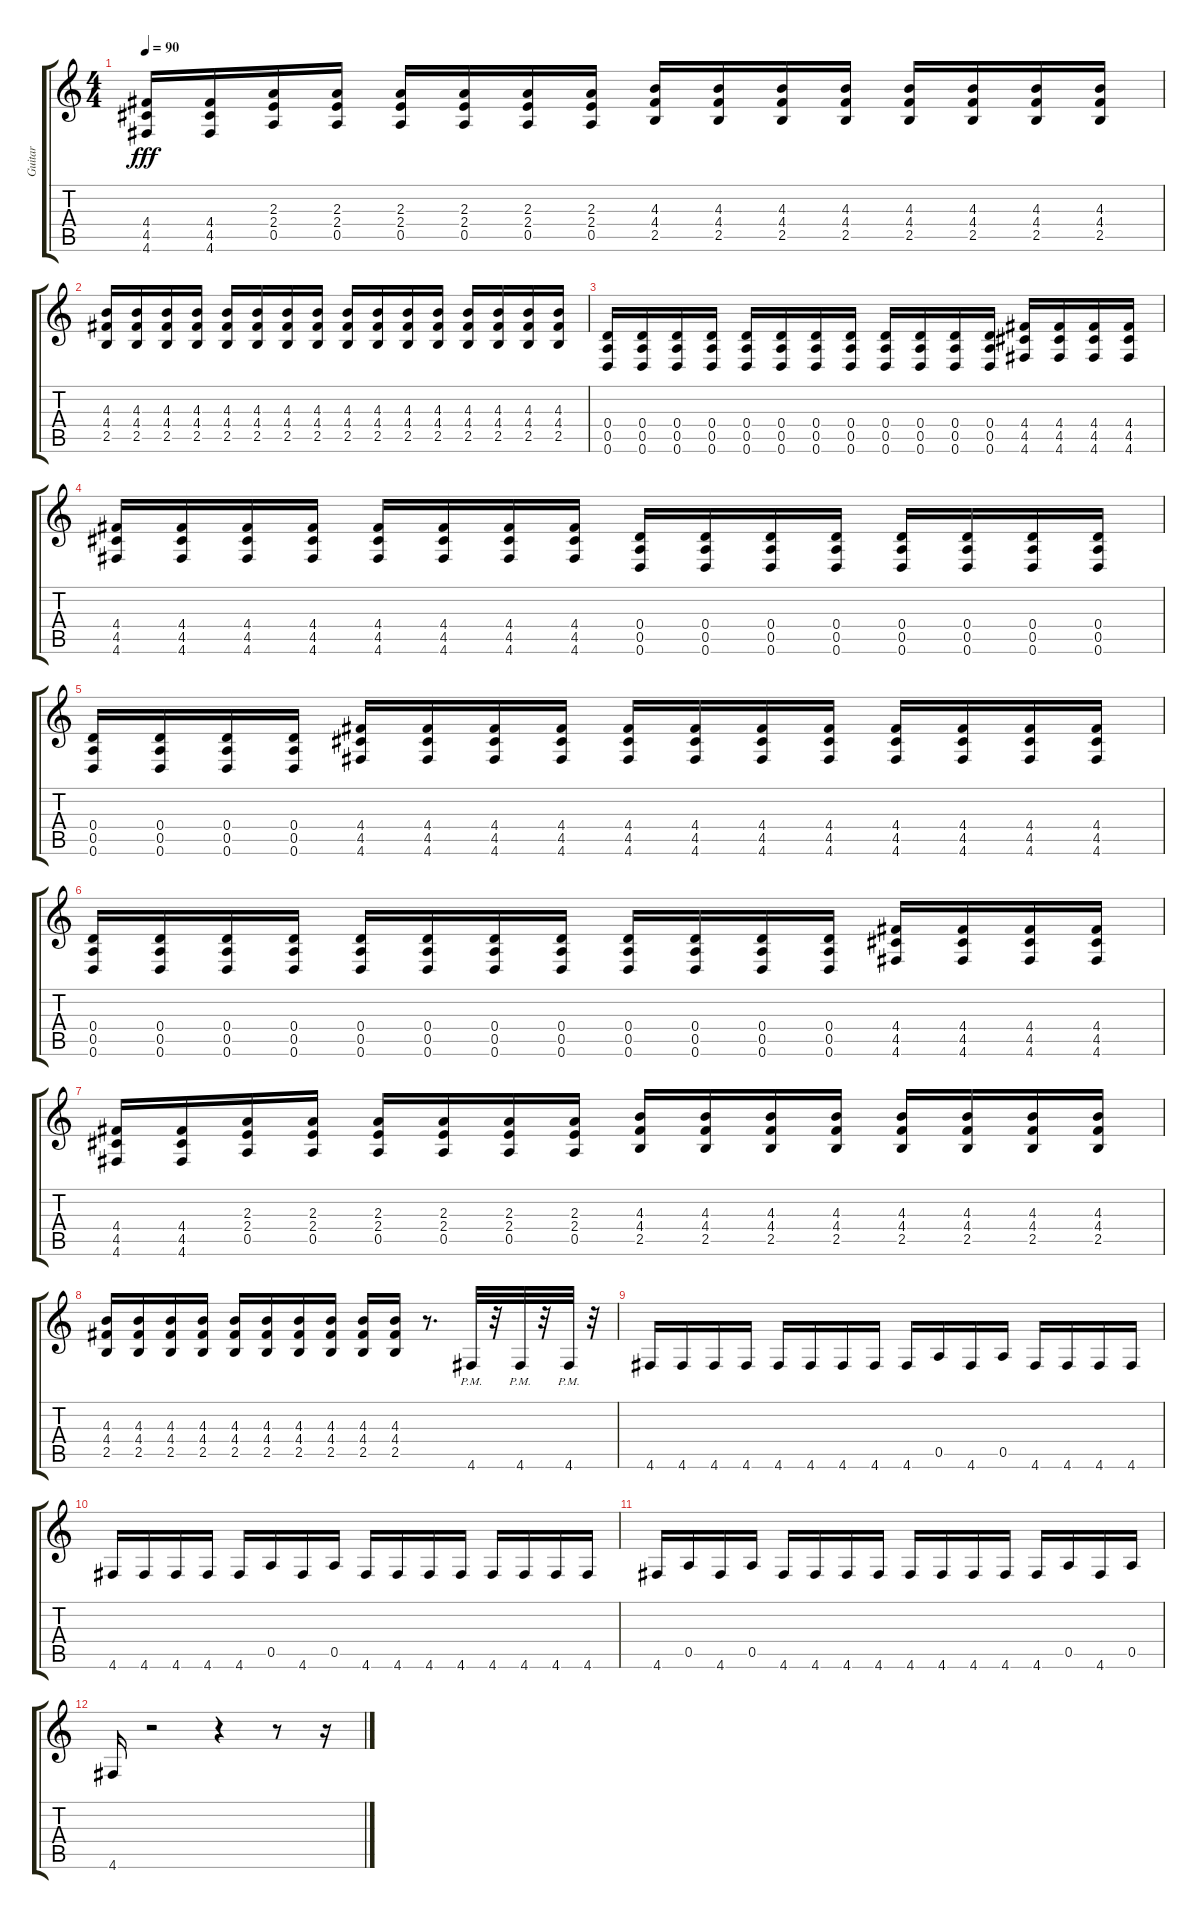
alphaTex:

\track ("Guitar" "Guitar") {instrument distortionguitar}
\staff {score tabs}
\tuning (E4 B3 G3 D3 A2 D2) {hide}
\ts (4 4)
\tempo 90
\clef g2
\ks c
(4.4 4.5 4.6).16{dy fff} (4.4 4.5 4.6).16 (2.3 2.4 0.5).16 (2.3 2.4 0.5).16 (2.3 2.4 0.5).16 (2.3 2.4 0.5).16 (2.3 2.4 0.5).16 (2.3 2.4 0.5).16 (4.3 4.4 2.5).16 (4.3 4.4 2.5).16 (4.3 4.4 2.5).16 (4.3 4.4 2.5).16 (4.3 4.4 2.5).16 (4.3 4.4 2.5).16 (4.3 4.4 2.5).16 (4.3 4.4 2.5).16 |
(4.3 4.4 2.5).16 (4.3 4.4 2.5).16 (4.3 4.4 2.5).16 (4.3 4.4 2.5).16 (4.3 4.4 2.5).16 (4.3 4.4 2.5).16 (4.3 4.4 2.5).16 (4.3 4.4 2.5).16 (4.3 4.4 2.5).16 (4.3 4.4 2.5).16 (4.3 4.4 2.5).16 (4.3 4.4 2.5).16 (4.3 4.4 2.5).16 (4.3 4.4 2.5).16 (4.3 4.4 2.5).16 (4.3 4.4 2.5).16 |
(0.4 0.5 0.6).16 (0.4 0.5 0.6).16 (0.4 0.5 0.6).16 (0.4 0.5 0.6).16 (0.4 0.5 0.6).16 (0.4 0.5 0.6).16 (0.4 0.5 0.6).16 (0.4 0.5 0.6).16 (0.4 0.5 0.6).16 (0.4 0.5 0.6).16 (0.4 0.5 0.6).16 (0.4 0.5 0.6).16 (4.4 4.5 4.6).16 (4.4 4.5 4.6).16 (4.4 4.5 4.6).16 (4.4 4.5 4.6).16 |
(4.4 4.5 4.6).16 (4.4 4.5 4.6).16 (4.4 4.5 4.6).16 (4.4 4.5 4.6).16 (4.4 4.5 4.6).16 (4.4 4.5 4.6).16 (4.4 4.5 4.6).16 (4.4 4.5 4.6).16 (0.4 0.5 0.6).16 (0.4 0.5 0.6).16 (0.4 0.5 0.6).16 (0.4 0.5 0.6).16 (0.4 0.5 0.6).16 (0.4 0.5 0.6).16 (0.4 0.5 0.6).16 (0.4 0.5 0.6).16 |
(0.4 0.5 0.6).16 (0.4 0.5 0.6).16 (0.4 0.5 0.6).16 (0.4 0.5 0.6).16 (4.4 4.5 4.6).16 (4.4 4.5 4.6).16 (4.4 4.5 4.6).16 (4.4 4.5 4.6).16 (4.4 4.5 4.6).16 (4.4 4.5 4.6).16 (4.4 4.5 4.6).16 (4.4 4.5 4.6).16 (4.4 4.5 4.6).16 (4.4 4.5 4.6).16 (4.4 4.5 4.6).16 (4.4 4.5 4.6).16 |
(0.4 0.5 0.6).16 (0.4 0.5 0.6).16 (0.4 0.5 0.6).16 (0.4 0.5 0.6).16 (0.4 0.5 0.6).16 (0.4 0.5 0.6).16 (0.4 0.5 0.6).16 (0.4 0.5 0.6).16 (0.4 0.5 0.6).16 (0.4 0.5 0.6).16 (0.4 0.5 0.6).16 (0.4 0.5 0.6).16 (4.4 4.5 4.6).16 (4.4 4.5 4.6).16 (4.4 4.5 4.6).16 (4.4 4.5 4.6).16 |
(4.4 4.5 4.6).16 (4.4 4.5 4.6).16 (2.3 2.4 0.5).16 (2.3 2.4 0.5).16 (2.3 2.4 0.5).16 (2.3 2.4 0.5).16 (2.3 2.4 0.5).16 (2.3 2.4 0.5).16 (4.3 4.4 2.5).16 (4.3 4.4 2.5).16 (4.3 4.4 2.5).16 (4.3 4.4 2.5).16 (4.3 4.4 2.5).16 (4.3 4.4 2.5).16 (4.3 4.4 2.5).16 (4.3 4.4 2.5).16 |
(4.3 4.4 2.5).16 (4.3 4.4 2.5).16 (4.3 4.4 2.5).16 (4.3 4.4 2.5).16 (4.3 4.4 2.5).16 (4.3 4.4 2.5).16 (4.3 4.4 2.5).16 (4.3 4.4 2.5).16 (4.3 4.4 2.5).16 (4.3 4.4 2.5).16 r.8{d} 4.6{pm}.32 r.32 4.6{pm}.32 r.32 4.6{pm}.32 r.32 |
4.6.16 4.6.16 4.6.16 4.6.16 4.6.16 4.6.16 4.6.16 4.6.16 4.6.16 0.5.16 4.6.16 0.5.16 4.6.16 4.6.16 4.6.16 4.6.16 |
4.6.16 4.6.16 4.6.16 4.6.16 4.6.16 0.5.16 4.6.16 0.5.16 4.6.16 4.6.16 4.6.16 4.6.16 4.6.16 4.6.16 4.6.16 4.6.16 |
4.6.16 0.5.16 4.6.16 0.5.16 4.6.16 4.6.16 4.6.16 4.6.16 4.6.16 4.6.16 4.6.16 4.6.16 4.6.16 0.5.16 4.6.16 0.5.16 |
4.6.16 r.2 r.4 r.8 r.16
